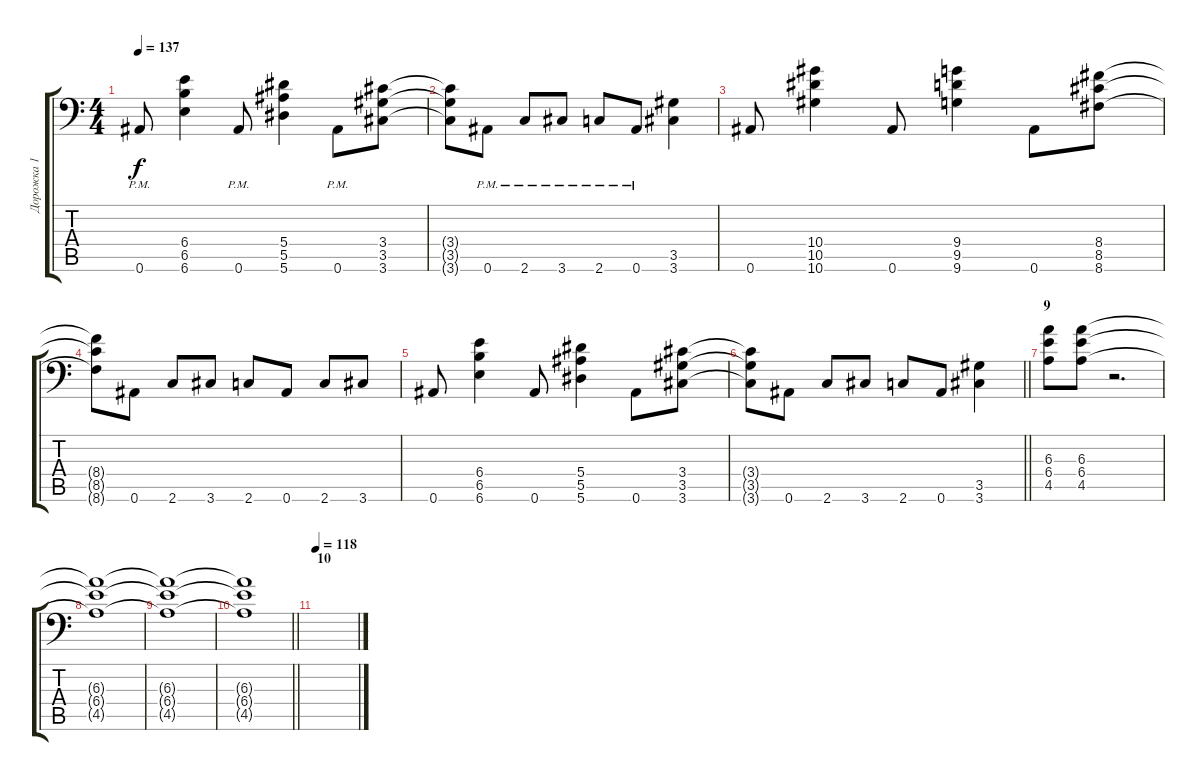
\track ("Дорожка 1" "Дорожка 1") {instrument distortionguitar}
\staff {score tabs}
\tuning (C4 G3 Eb3 Bb2 F2 Bb1) {hide}
\ts (4 4)
\tempo 137
\clef f4
\ks c
0.6{pm}.8{dy f} (6.4 6.5 6.6).4 0.6{pm}.8 (5.4 5.5 5.6).4 0.6{pm}.8 (3.4 3.5 3.6).8 |
(3.4{t} 3.5{t} 3.6{t}).8 0.6{pm}.8 2.6{pm}.8 3.6{pm}.8 2.6{pm}.8 0.6{pm}.8 (3.5 3.6).4 |
0.6.8 (10.4 10.5 10.6).4 0.6.8 (9.4 9.5 9.6).4 0.6.8 (8.4 8.5 8.6).8 |
(8.4{t} 8.5{t} 8.6{t}).8 0.6.8 2.6.8 3.6.8 2.6.8 0.6.8 2.6.8 3.6.8 |
0.6.8 (6.4 6.5 6.6).4 0.6.8 (5.4 5.5 5.6).4 0.6.8 (3.4 3.5 3.6).8 |
\barLineRight lightlight
(3.4{t} 3.5{t} 3.6{t}).8 0.6.8 2.6.8 3.6.8 2.6.8 0.6.8 (3.5 3.6).4 |
\section ("" "9")
(6.3 6.4 4.5).8 (6.3 6.4 4.5).8 r.2{d} |
(6.3{t} 6.4{t} 4.5{t}).1 |
(6.3{t} 6.4{t} 4.5{t}).1 |
\barLineRight lightlight
(6.3{t} 6.4{t} 4.5{t}).1 |
\section ("" "10")
\tempo 118
